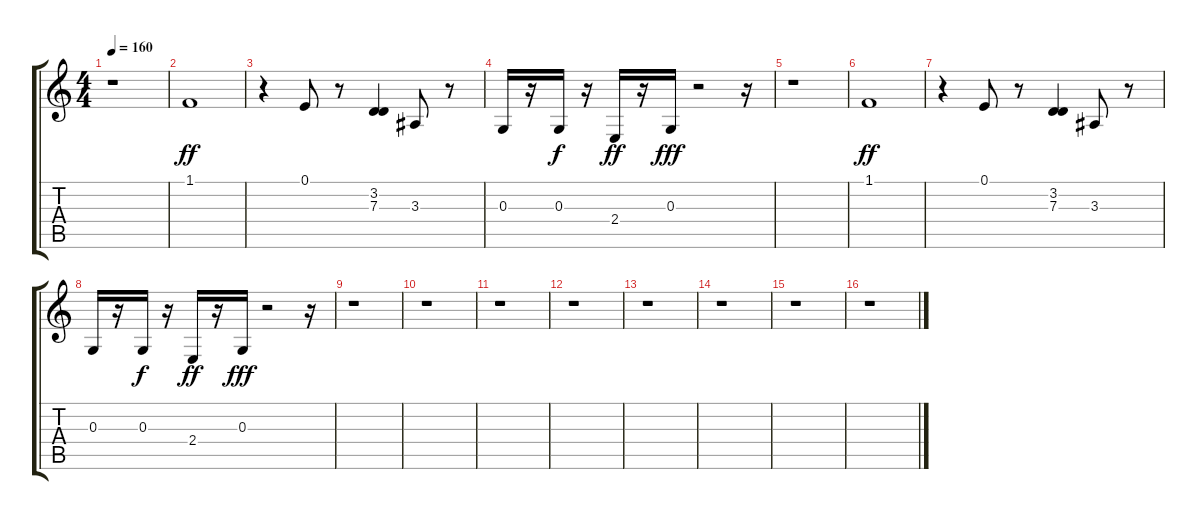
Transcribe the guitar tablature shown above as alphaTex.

\track "" {instrument tenorsax}
\staff {score tabs}
\tuning (E4 B3 G3 D3 A2 E2) {hide}
\ts (4 4)
\tempo 160
\clef g2
\ks c
r.1{dy fff} |
1.1.1{dy ff} |
r.4 0.1.8 r.8 (3.2 7.3).4 3.3.8 r.8 |
0.3.16 r.16 0.3.16{dy f} r.16 2.4.16{dy ff} r.16 0.3.16{dy fff} r.2 r.16 |
r.1 |
1.1.1{dy ff} |
r.4 0.1.8 r.8 (3.2 7.3).4 3.3.8 r.8 |
0.3.16 r.16 0.3.16{dy f} r.16 2.4.16{dy ff} r.16 0.3.16{dy fff} r.2 r.16 |
r.1 |
r.1 |
r.1 |
r.1 |
r.1 |
r.1 |
r.1 |
r.1
